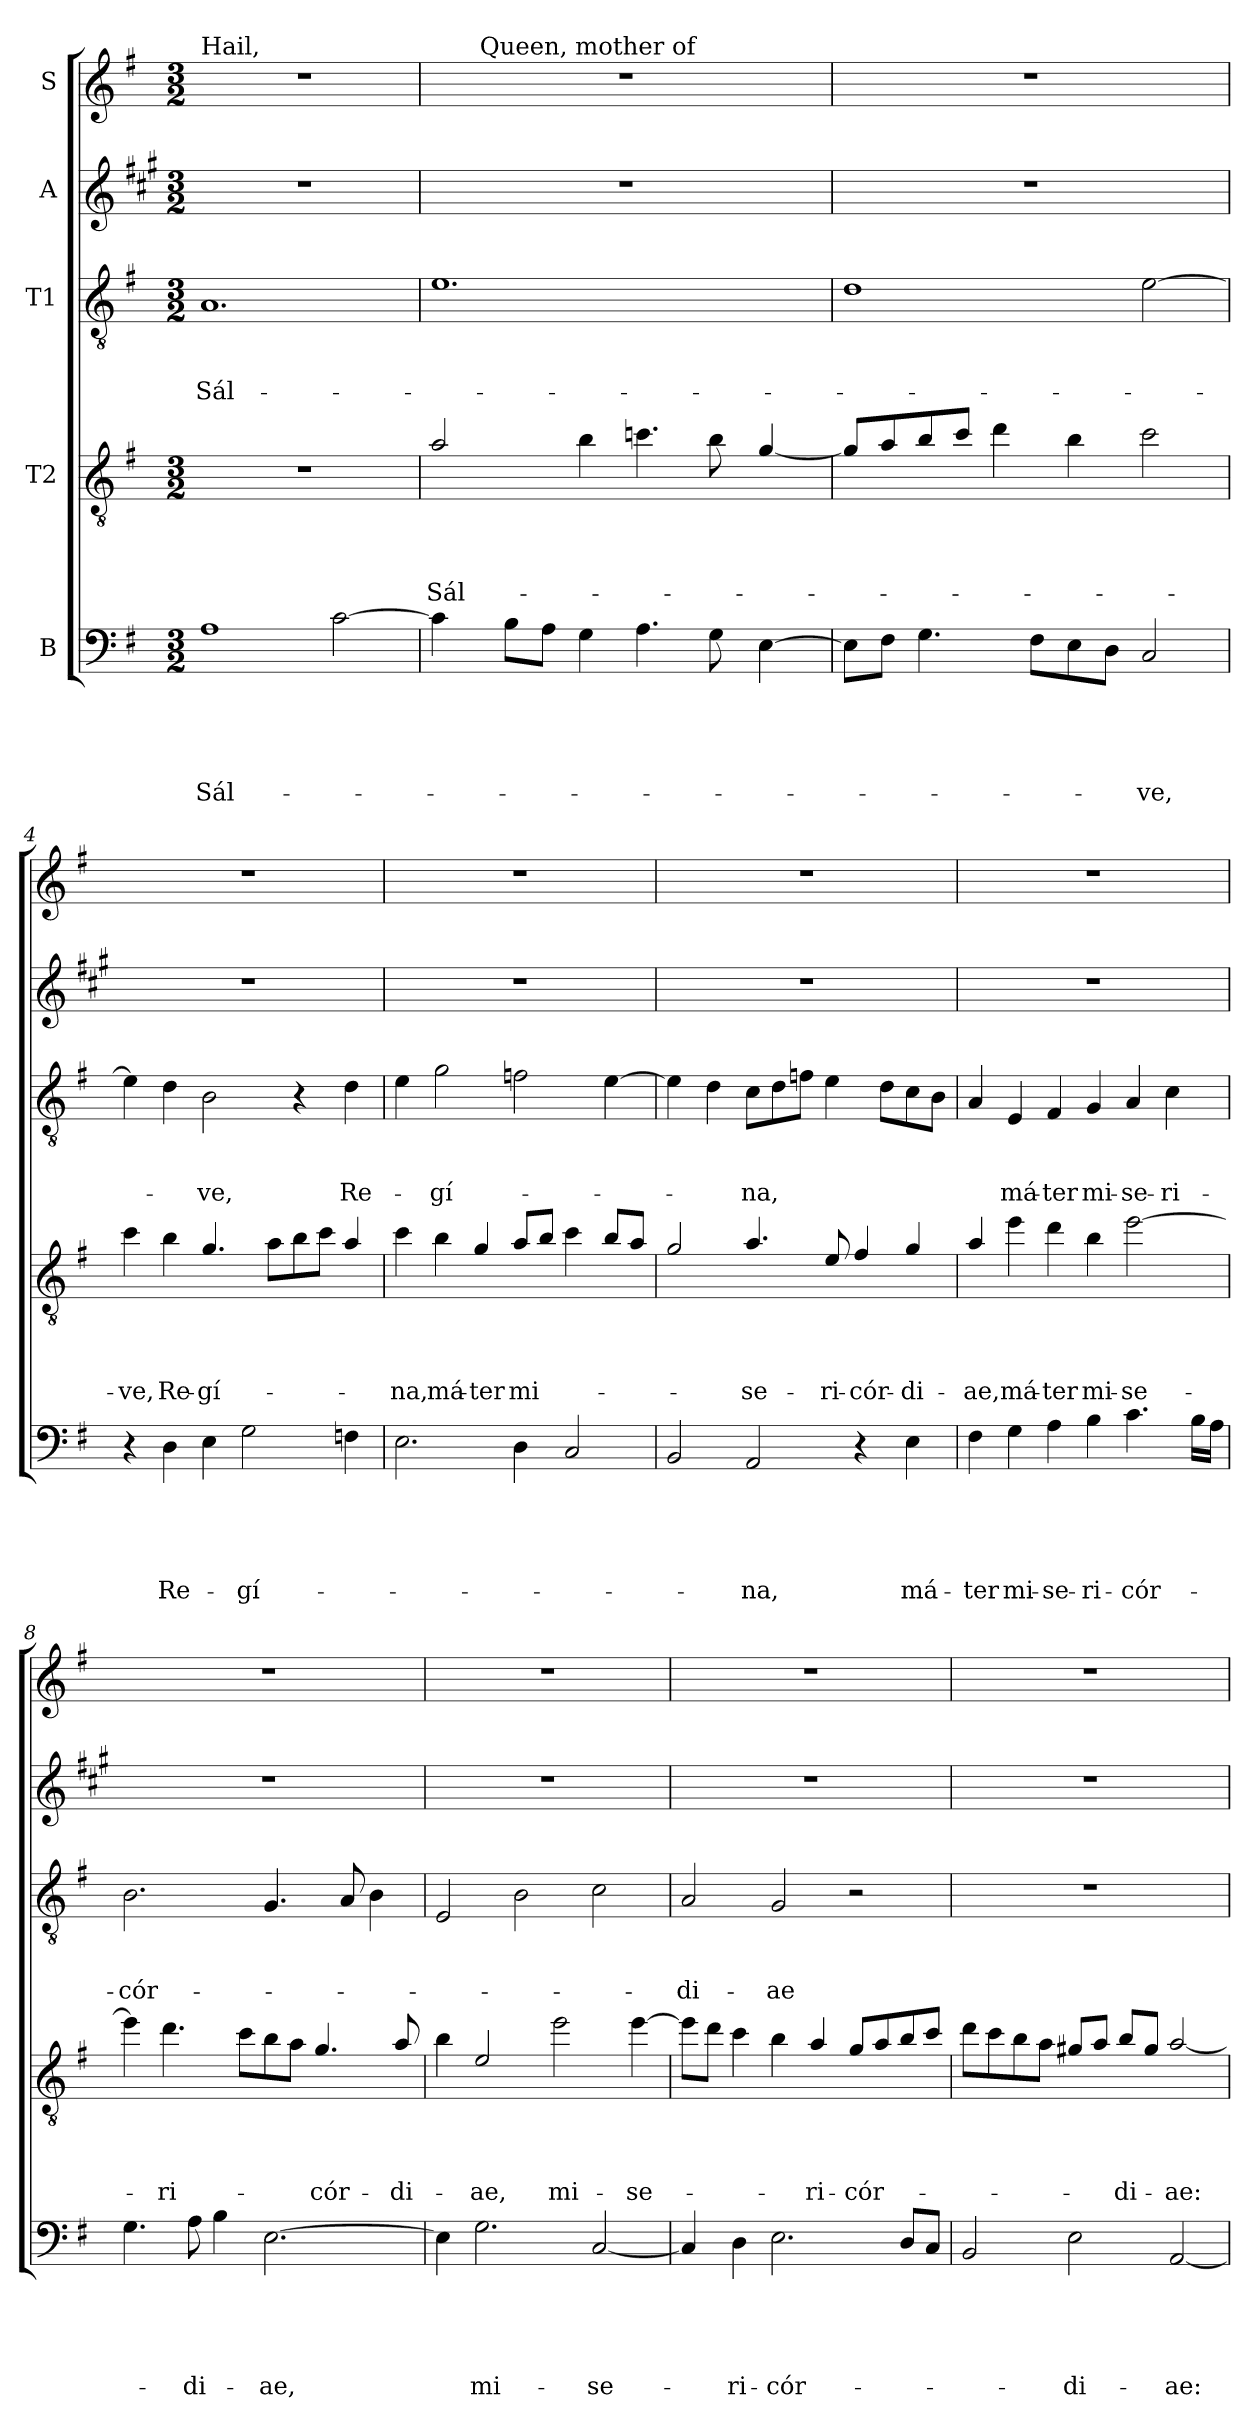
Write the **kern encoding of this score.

**kern	**text	**text	**text	**text	**text	**kern	**text	**text	**text	**text	**kern	**text	**text	**text	**kern	**kern
*part5	*part5	*part5	*part5	*part5	*part5	*part4	*part4	*part4	*part4	*part4	*part3	*part3	*part3	*part3	*part2	*part1
*staff5	*staff5	*staff5	*staff5	*staff5	*staff5	*staff4	*staff4	*staff4	*staff4	*staff4	*staff3	*staff3	*staff3	*staff3	*staff2	*staff1
*I"B	*	*	*	*	*	*I"T2	*	*	*	*	*I"T1	*	*	*	*I"A	*I"S
*clefF4	*	*	*	*	*	*clefGv2	*	*	*	*	*clefGv2	*	*	*	*clefG2	*clefG2
*	*	*	*	*	*	*ITrd8c14	*	*	*	*	*	*	*	*	*ITrd1c2	*
*k[f#]	*	*	*	*	*	*k[f#]	*	*	*	*	*k[f#]	*	*	*	*k[f#]	*k[f#]
*G:	*	*	*	*	*	*G:	*	*	*	*	*G:	*	*	*	*G:	*G:
*M3/2	*	*	*	*	*	*M3/2	*	*	*	*	*M3/2	*	*	*	*M3/2	*M3/2
=1	=1	=1	=1	=1	=1	=1	=1	=1	=1	=1	=1	=1	=1	=1	=1	=1
!	!	!	!	!	!	!	!	!	!	!	!	!	!	!	!	!LO:TX:a:t=Hail,
!	!	!	!	!	!LO:LY:b	!	!	!	!	!	!	!	!	!LO:LY:b	!	!
1A	.	.	.	.	Sál-	1.r	.	.	.	.	1.A	.	.	Sál-	1.r	1.r
[2c\	.	.	.	.	.	.	.	.	.	.	.	.	.	.	.	.
=2	=2	=2	=2	=2	=2	=2	=2	=2	=2	=2	=2	=2	=2	=2	=2	=2
!	!	!	!	!	!	!	!	!	!	!LO:LY:b	!	!	!	!	!	!
*	*	*	*	*	*	*	*	*	*	*	*	*	*	*	*	*^
4c\]	.	.	.	.	.	2A/	.	.	.	Sál-	1.e	.	.	.	1.r	1.r	8.ryy
!	!	!	!	!	!	!	!	!	!	!	!	!	!	!	!	!	!LO:TX:a:t=Queen, mother of
.	.	.	.	.	.	.	.	.	.	.	.	.	.	.	.	.	1ryy
8B\L	.	.	.	.	.	.	.	.	.	.	.	.	.	.	.	.	.
8A\J	.	.	.	.	.	.	.	.	.	.	.	.	.	.	.	.	.
4G\	.	.	.	.	.	4B\	.	.	.	.	.	.	.	.	.	.	.
4.A\	.	.	.	.	.	4.cn\	.	.	.	.	.	.	.	.	.	.	.
8G\	.	.	.	.	.	8B\	.	.	.	.	.	.	.	.	.	.	.
.	.	.	.	.	.	.	.	.	.	.	.	.	.	.	.	.	4ryy
[4E\	.	.	.	.	.	[4G/	.	.	.	.	.	.	.	.	.	.	.
.	.	.	.	.	.	.	.	.	.	.	.	.	.	.	.	.	16ryy
=3	=3	=3	=3	=3	=3	=3	=3	=3	=3	=3	=3	=3	=3	=3	=3	=3	=3
!	!	!	!	!	!	!	!	!	!	!	!	!	!	!	!	!LO:TX:a:t=mercy&colon;	!
*	*	*	*	*	*	*	*	*	*	*	*	*	*	*	*	*v	*v
8E\L]	.	.	.	.	.	8G/L]	.	.	.	.	1d	.	.	.	1.r	1.r
8F#\J	.	.	.	.	.	8A/	.	.	.	.	.	.	.	.	.	.
4.G\	.	.	.	.	.	8B/	.	.	.	.	.	.	.	.	.	.
.	.	.	.	.	.	8c/J	.	.	.	.	.	.	.	.	.	.
.	.	.	.	.	.	4d\	.	.	.	.	.	.	.	.	.	.
8F#\L	.	.	.	.	.	.	.	.	.	.	.	.	.	.	.	.
8E\	.	.	.	.	.	4B\	.	.	.	.	.	.	.	.	.	.
8D\J	.	.	.	.	.	.	.	.	.	.	.	.	.	.	.	.
!	!	!	!	!	!LO:LY:b	!	!	!	!	!	!	!	!	!	!	!
2C/	.	.	.	.	-ve,	2c\	.	.	.	.	[2e\	.	.	.	.	.
=4	=4	=4	=4	=4	=4	=4	=4	=4	=4	=4	=4	=4	=4	=4	=4	=4
!	!	!	!	!	!	!	!	!	!	!LO:LY:b	!	!	!	!	!	!
4r	.	.	.	.	.	4c\	.	.	.	-ve,	4e\]	.	.	.	1.r	1.r
!	!	!	!	!	!LO:LY:b	!	!	!	!	!LO:LY:b	!	!	!	!	!	!
4D\	.	.	.	.	Re-	4B\	.	.	.	Re-	4d\	.	.	.	.	.
!	!	!	!	!	!	!	!	!	!	!LO:LY:b	!	!	!	!LO:LY:b	!	!
4E\	.	.	.	.	.	4.G/	.	.	.	-gí-	2B\	.	.	-ve,	.	.
!	!	!	!	!	!LO:LY:b	!	!	!	!	!	!	!	!	!	!	!
2G\	.	.	.	.	-gí-	.	.	.	.	.	.	.	.	.	.	.
.	.	.	.	.	.	8A\L	.	.	.	.	.	.	.	.	.	.
.	.	.	.	.	.	8B\	.	.	.	.	4r	.	.	.	.	.
.	.	.	.	.	.	8c\J	.	.	.	.	.	.	.	.	.	.
!	!	!	!	!	!	!	!	!	!	!	!	!	!	!LO:LY:b	!	!
4Fn\	.	.	.	.	.	4A/	.	.	.	.	4d\	.	.	Re-	.	.
!!LO:PB:g=z
=5	=5	=5	=5	=5	=5	=5	=5	=5	=5	=5	=5	=5	=5	=5	=5	=5
!	!	!	!	!	!	!	!	!	!	!LO:LY:b	!	!	!	!	!	!
2.E\	.	.	.	.	.	4c\	.	.	.	-na,	4e\	.	.	.	1.r	1.r
!	!	!	!	!	!	!	!	!	!	!LO:LY:b	!	!	!	!LO:LY:b	!	!
.	.	.	.	.	.	4B\	.	.	.	má-	2g\	.	.	-gí-	.	.
!	!	!	!	!	!	!	!	!	!	!LO:LY:b	!	!	!	!	!	!
.	.	.	.	.	.	4G/	.	.	.	-ter	.	.	.	.	.	.
!	!	!	!	!	!	!	!	!	!	!LO:LY:b	!	!	!	!	!	!
4D\	.	.	.	.	.	8A/L	.	.	.	mi-	2f\	.	.	.	.	.
.	.	.	.	.	.	8B/J	.	.	.	.	.	.	.	.	.	.
2C/	.	.	.	.	.	4c\	.	.	.	.	.	.	.	.	.	.
.	.	.	.	.	.	8B/L	.	.	.	.	[4e\	.	.	.	.	.
.	.	.	.	.	.	8A/J	.	.	.	.	.	.	.	.	.	.
=6	=6	=6	=6	=6	=6	=6	=6	=6	=6	=6	=6	=6	=6	=6	=6	=6
2BB/	.	.	.	.	.	2G/	.	.	.	.	4e\]	.	.	.	1.r	1.r
.	.	.	.	.	.	.	.	.	.	.	4d\	.	.	.	.	.
!	!	!	!	!	!LO:LY:b	!	!	!	!	!LO:LY:b	!	!	!	!LO:LY:b	!	!
2AA/	.	.	.	.	-na,	4.A/	.	.	.	-se-	8c\L	.	.	-na,	.	.
.	.	.	.	.	.	.	.	.	.	.	8d\	.	.	.	.	.
.	.	.	.	.	.	.	.	.	.	.	8f\J	.	.	.	.	.
!	!	!	!	!	!	!	!	!	!	!LO:LY:b	!	!	!	!	!	!
.	.	.	.	.	.	8E/	.	.	.	-ri-	4e\	.	.	.	.	.
!	!	!	!	!	!	!	!	!	!	!LO:LY:b	!	!	!	!	!	!
4r	.	.	.	.	.	4F#/	.	.	.	-cór-	.	.	.	.	.	.
.	.	.	.	.	.	.	.	.	.	.	8d\L	.	.	.	.	.
!	!	!	!	!	!LO:LY:b	!	!	!	!	!LO:LY:b	!	!	!	!	!	!
4E\	.	.	.	.	má-	4G/	.	.	.	-di-	8c\	.	.	.	.	.
.	.	.	.	.	.	.	.	.	.	.	8B\J	.	.	.	.	.
=7	=7	=7	=7	=7	=7	=7	=7	=7	=7	=7	=7	=7	=7	=7	=7	=7
!	!	!	!	!	!LO:LY:b	!	!	!	!	!LO:LY:b	!	!	!	!	!	!
4F#\	.	.	.	.	-ter	4A/	.	.	.	-ae,	4A/	.	.	.	1.r	1.r
!	!	!	!	!	!LO:LY:b	!	!	!	!	!LO:LY:b	!	!	!	!LO:LY:b	!	!
4G\	.	.	.	.	mi-	4e\	.	.	.	má-	4E/	.	.	má-	.	.
!	!	!	!	!	!LO:LY:b	!	!	!	!	!LO:LY:b	!	!	!	!LO:LY:b	!	!
4A\	.	.	.	.	-se-	4d\	.	.	.	-ter	4F#/	.	.	-ter	.	.
!	!	!	!	!	!LO:LY:b	!	!	!	!	!LO:LY:b	!	!	!	!LO:LY:b	!	!
4B\	.	.	.	.	-ri-	4B\	.	.	.	mi-	4G/	.	.	mi-	.	.
!	!	!	!	!	!LO:LY:b	!	!	!	!	!LO:LY:b	!	!	!	!LO:LY:b	!	!
4.c\	.	.	.	.	-cór-	[2e\	.	.	.	-se-	4A/	.	.	-se-	.	.
!	!	!	!	!	!	!	!	!	!	!	!	!	!	!LO:LY:b	!	!
.	.	.	.	.	.	.	.	.	.	.	4c\	.	.	-ri-	.	.
16B\LL	.	.	.	.	.	.	.	.	.	.	.	.	.	.	.	.
16A\JJ	.	.	.	.	.	.	.	.	.	.	.	.	.	.	.	.
!!LO:LB:g=z
=8	=8	=8	=8	=8	=8	=8	=8	=8	=8	=8	=8	=8	=8	=8	=8	=8
!	!	!	!	!	!	!	!	!	!	!	!	!	!	!LO:LY:b	!	!
4.G\	.	.	.	.	.	4e\]	.	.	.	.	2.B\	.	.	-cór-	1.r	1.r
!	!	!	!	!	!	!	!	!	!	!LO:LY:b	!	!	!	!	!	!
.	.	.	.	.	.	4.d\	.	.	.	-ri-	.	.	.	.	.	.
!	!	!	!	!	!LO:LY:b	!	!	!	!	!	!	!	!	!	!	!
8A\	.	.	.	.	-di-	.	.	.	.	.	.	.	.	.	.	.
4B\	.	.	.	.	.	.	.	.	.	.	.	.	.	.	.	.
.	.	.	.	.	.	8c\L	.	.	.	.	.	.	.	.	.	.
!	!	!	!	!	!LO:LY:b	!	!	!	!	!	!	!	!	!	!	!
[2.E\	.	.	.	.	-ae,	8B\	.	.	.	.	4.G/	.	.	.	.	.
.	.	.	.	.	.	8A\J	.	.	.	.	.	.	.	.	.	.
!	!	!	!	!	!	!	!	!	!	!LO:LY:b	!	!	!	!	!	!
.	.	.	.	.	.	4.G/	.	.	.	-cór-	.	.	.	.	.	.
.	.	.	.	.	.	.	.	.	.	.	8A/	.	.	.	.	.
.	.	.	.	.	.	.	.	.	.	.	4B\	.	.	.	.	.
!	!	!	!	!	!	!	!	!	!	!LO:LY:b	!	!	!	!	!	!
.	.	.	.	.	.	8A/	.	.	.	-di-	.	.	.	.	.	.
=9	=9	=9	=9	=9	=9	=9	=9	=9	=9	=9	=9	=9	=9	=9	=9	=9
4E\]	.	.	.	.	.	4B\	.	.	.	.	2E/	.	.	.	1.r	1.r
!	!	!	!	!	!LO:LY:b	!	!	!	!	!LO:LY:b	!	!	!	!	!	!
2.G\	.	.	.	.	mi-	2E/	.	.	.	-ae,	.	.	.	.	.	.
.	.	.	.	.	.	.	.	.	.	.	2B\	.	.	.	.	.
!	!	!	!	!	!	!	!	!	!	!LO:LY:b	!	!	!	!	!	!
.	.	.	.	.	.	2e\	.	.	.	mi-	.	.	.	.	.	.
!	!	!	!	!	!LO:LY:b	!	!	!	!	!	!	!	!	!	!	!
[2C/	.	.	.	.	-se-	.	.	.	.	.	2c\	.	.	.	.	.
!	!	!	!	!	!	!	!	!	!	!LO:LY:b	!	!	!	!	!	!
.	.	.	.	.	.	[4e\	.	.	.	-se-	.	.	.	.	.	.
=10	=10	=10	=10	=10	=10	=10	=10	=10	=10	=10	=10	=10	=10	=10	=10	=10
!	!	!	!	!	!	!	!	!	!	!	!	!	!	!LO:LY:b	!	!
4C/]	.	.	.	.	.	8e\L]	.	.	.	.	2A/	.	.	-di-	1.r	1.r
.	.	.	.	.	.	8d\J	.	.	.	.	.	.	.	.	.	.
!	!	!	!	!	!LO:LY:b	!	!	!	!	!	!	!	!	!	!	!
4D\	.	.	.	.	-ri-	4c\	.	.	.	.	.	.	.	.	.	.
!	!	!	!	!	!LO:LY:b	!	!	!	!	!	!	!	!	!LO:LY:b	!	!
2.E\	.	.	.	.	-cór-	4B\	.	.	.	.	2G/	.	.	-ae	.	.
!	!	!	!	!	!	!	!	!	!	!LO:LY:b	!	!	!	!	!	!
.	.	.	.	.	.	4A/	.	.	.	-ri-	.	.	.	.	.	.
!	!	!	!	!	!	!	!	!	!	!LO:LY:b	!	!	!	!	!	!
.	.	.	.	.	.	8G/L	.	.	.	-cór-	2r	.	.	.	.	.
.	.	.	.	.	.	8A/	.	.	.	.	.	.	.	.	.	.
8D/L	.	.	.	.	.	8B/	.	.	.	.	.	.	.	.	.	.
8C/J	.	.	.	.	.	8c/J	.	.	.	.	.	.	.	.	.	.
=11	=11	=11	=11	=11	=11	=11	=11	=11	=11	=11	=11	=11	=11	=11	=11	=11
2BB/	.	.	.	.	.	8d\L	.	.	.	.	1.r	.	.	.	1.r	1.r
.	.	.	.	.	.	8c\	.	.	.	.	.	.	.	.	.	.
.	.	.	.	.	.	8B\	.	.	.	.	.	.	.	.	.	.
.	.	.	.	.	.	8A\J	.	.	.	.	.	.	.	.	.	.
!	!	!	!	!	!LO:LY:b	!	!	!	!	!	!	!	!	!	!	!
2E\	.	.	.	.	-di-	8G#/L	.	.	.	.	.	.	.	.	.	.
.	.	.	.	.	.	8A/J	.	.	.	.	.	.	.	.	.	.
!	!	!	!	!	!	!	!	!	!	!LO:LY:b	!	!	!	!	!	!
.	.	.	.	.	.	8B/L	.	.	.	-di-	.	.	.	.	.	.
.	.	.	.	.	.	8G#/J	.	.	.	.	.	.	.	.	.	.
!	!	!	!	!	!LO:LY:b	!	!	!	!	!LO:LY:b	!	!	!	!	!	!
[2AA/	.	.	.	.	-ae:	[2A/	.	.	.	-ae:	.	.	.	.	.	.
=	=	=	=	=	=	=	=	=	=	=	=	=	=	=	=	=
*-	*-	*-	*-	*-	*-	*-	*-	*-	*-	*-	*-	*-	*-	*-	*-	*-
